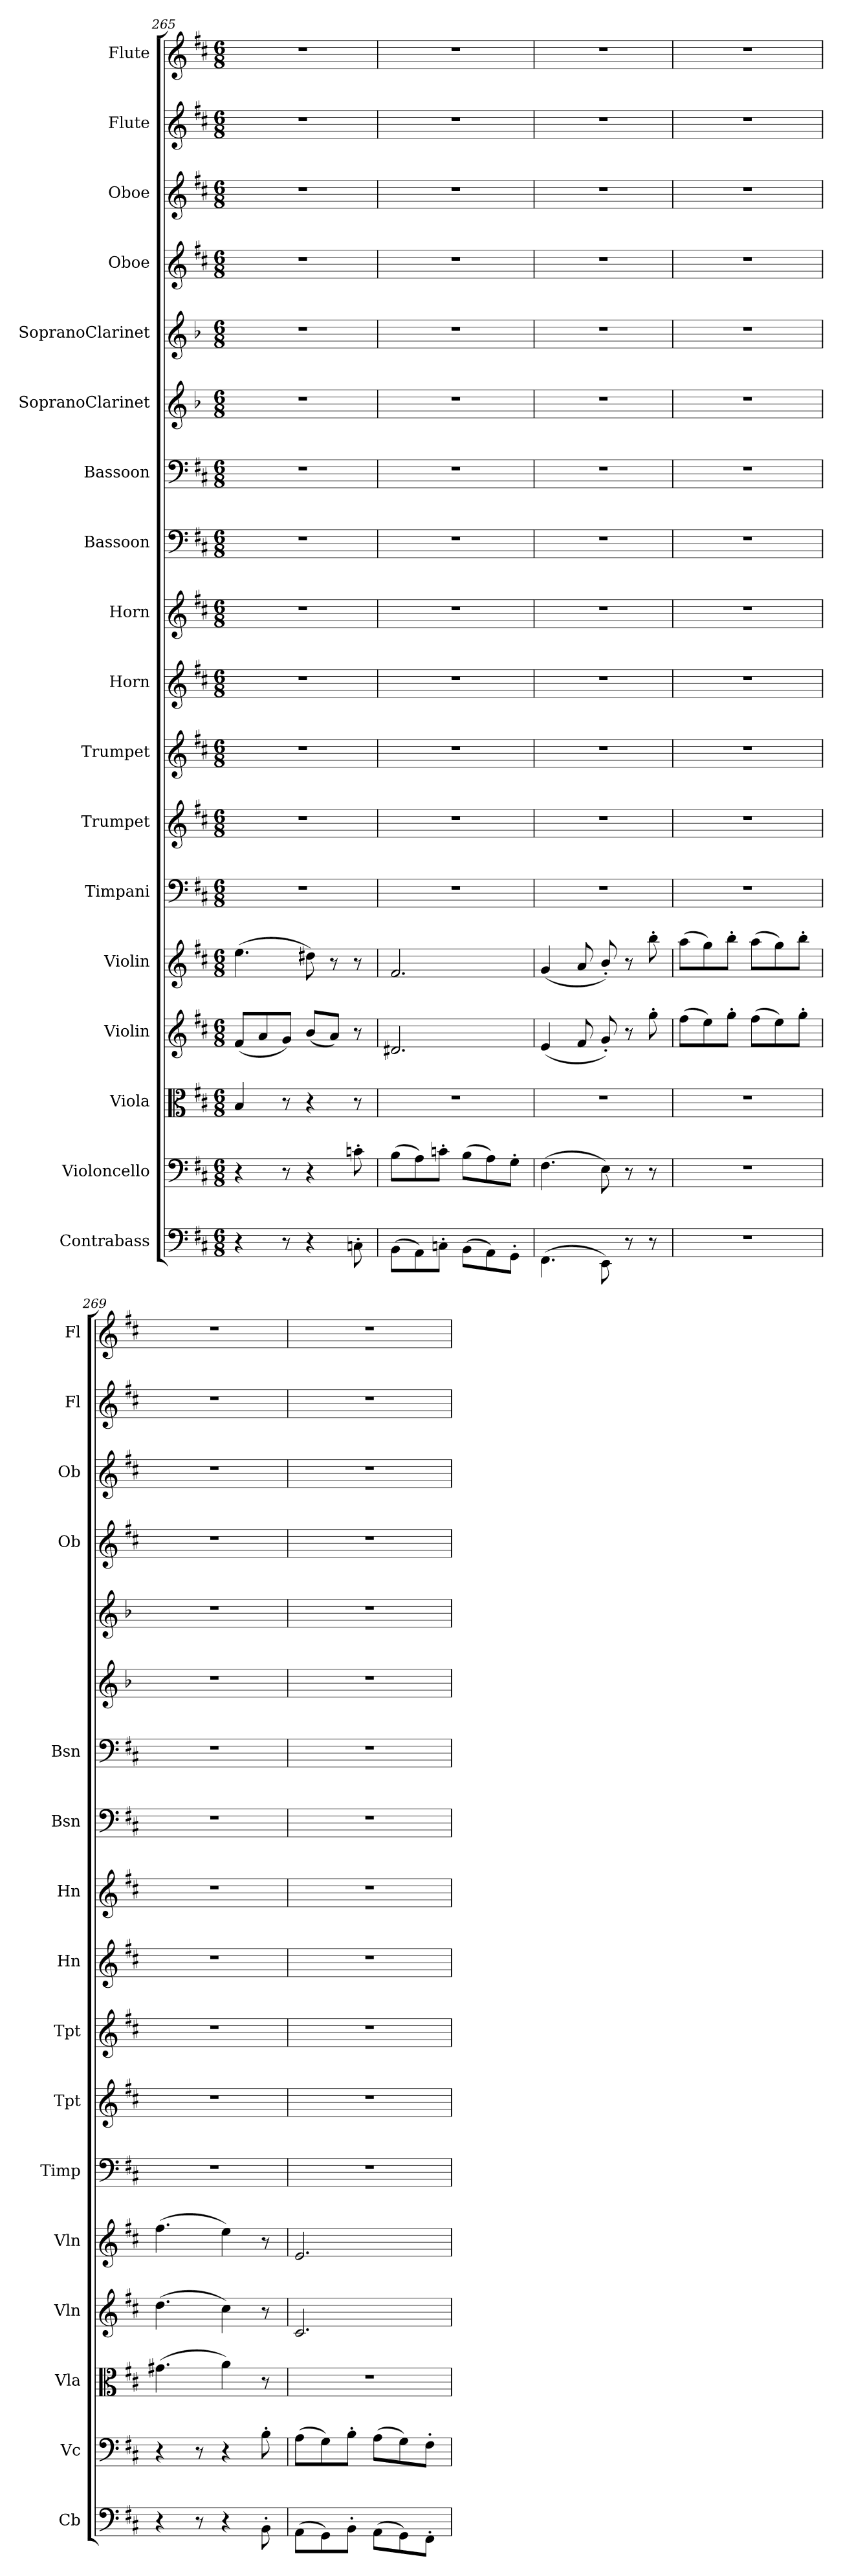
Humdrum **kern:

**kern	**kern	**kern	**kern	**kern	**kern	**kern	**kern	**kern	**kern	**kern	**kern	**kern	**kern	**kern	**kern	**kern	**kern
*part18	*part17	*part16	*part15	*part14	*part13	*part12	*part11	*part10	*part9	*part8	*part7	*part6	*part5	*part4	*part3	*part2	*part1
*staff18	*staff17	*staff16	*staff15	*staff14	*staff13	*staff12	*staff11	*staff10	*staff9	*staff8	*staff7	*staff6	*staff5	*staff4	*staff3	*staff2	*staff1
*I"Contrabass	*I"Violoncello	*I"Viola	*I"Violin	*I"Violin	*I"Timpani	*I"Trumpet	*I"Trumpet	*I"Horn	*I"Horn	*I"Bassoon	*I"Bassoon	*I"SopranoClarinet	*I"SopranoClarinet	*I"Oboe	*I"Oboe	*I"Flute	*I"Flute
*I'Cb	*I'Vc	*I'Vla	*I'Vln	*I'Vln	*I'Timp	*I'Tpt	*I'Tpt	*I'Hn	*I'Hn	*I'Bsn	*I'Bsn	*	*	*I'Ob	*I'Ob	*I'Fl	*I'Fl
*clefF4	*clefF4	*clefC3	*clefG2	*clefG2	*clefF4	*clefG2	*clefG2	*clefG2	*clefG2	*clefF4	*clefF4	*clefG2	*clefG2	*clefG2	*clefG2	*clefG2	*clefG2
*k[f#c#]	*k[f#c#]	*k[f#c#]	*k[f#c#]	*k[f#c#]	*k[f#c#]	*k[f#c#]	*k[f#c#]	*k[f#c#]	*k[f#c#]	*k[f#c#]	*k[f#c#]	*k[b-]	*k[b-]	*k[f#c#]	*k[f#c#]	*k[f#c#]	*k[f#c#]
*M6/8	*M6/8	*M6/8	*M6/8	*M6/8	*M6/8	*M6/8	*M6/8	*M6/8	*M6/8	*M6/8	*M6/8	*M6/8	*M6/8	*M6/8	*M6/8	*M6/8	*M6/8
=265	=265	=265	=265	=265	=265	=265	=265	=265	=265	=265	=265	=265	=265	=265	=265	=265	=265
4r	4r	4B/	(8f#/L	(4.ee\	2.r	2.r	2.r	2.r	2.r	2.r	2.r	2.r	2.r	2.r	2.r	2.r	2.r
.	.	.	8a/	.	.	.	.	.	.	.	.	.	.	.	.	.	.
8r	8r	8r	8g/J)	.	.	.	.	.	.	.	.	.	.	.	.	.	.
4r	4r	4r	(8b/L	8dd#X\)	.	.	.	.	.	.	.	.	.	.	.	.	.
.	.	.	8a/J)	8r	.	.	.	.	.	.	.	.	.	.	.	.	.
8Cn'\	8cn'\	8r	8r	8r	.	.	.	.	.	.	.	.	.	.	.	.	.
=266	=266	=266	=266	=266	=266	=266	=266	=266	=266	=266	=266	=266	=266	=266	=266	=266	=266
(8BB\L	(8B\L	2.r	2.d#X/	2.f#/	2.r	2.r	2.r	2.r	2.r	2.r	2.r	2.r	2.r	2.r	2.r	2.r	2.r
8AA\)	8A\)	.	.	.	.	.	.	.	.	.	.	.	.	.	.	.	.
8Cn'\J	8cn'\J	.	.	.	.	.	.	.	.	.	.	.	.	.	.	.	.
(8BB\L	(8B\L	.	.	.	.	.	.	.	.	.	.	.	.	.	.	.	.
8AA\)	8A\)	.	.	.	.	.	.	.	.	.	.	.	.	.	.	.	.
8GG'\J	8G'\J	.	.	.	.	.	.	.	.	.	.	.	.	.	.	.	.
=267	=267	=267	=267	=267	=267	=267	=267	=267	=267	=267	=267	=267	=267	=267	=267	=267	=267
(4.FF#\	(4.F#\	2.r	(4e/	(4g/	2.r	2.r	2.r	2.r	2.r	2.r	2.r	2.r	2.r	2.r	2.r	2.r	2.r
.	.	.	8f#/	8a/	.	.	.	.	.	.	.	.	.	.	.	.	.
8EE\)	8E\)	.	8g'/)	8b'/)	.	.	.	.	.	.	.	.	.	.	.	.	.
8r	8r	.	8r	8r	.	.	.	.	.	.	.	.	.	.	.	.	.
8r	8r	.	8gg'\	8bb'\	.	.	.	.	.	.	.	.	.	.	.	.	.
=268	=268	=268	=268	=268	=268	=268	=268	=268	=268	=268	=268	=268	=268	=268	=268	=268	=268
2.r	2.r	2.r	(8ff#\L	(8aa\L	2.r	2.r	2.r	2.r	2.r	2.r	2.r	2.r	2.r	2.r	2.r	2.r	2.r
.	.	.	8ee\)	8gg\)	.	.	.	.	.	.	.	.	.	.	.	.	.
.	.	.	8gg'\J	8bb'\J	.	.	.	.	.	.	.	.	.	.	.	.	.
.	.	.	(8ff#\L	(8aa\L	.	.	.	.	.	.	.	.	.	.	.	.	.
.	.	.	8ee\)	8gg\)	.	.	.	.	.	.	.	.	.	.	.	.	.
.	.	.	8gg'\J	8bb'\J	.	.	.	.	.	.	.	.	.	.	.	.	.
=269	=269	=269	=269	=269	=269	=269	=269	=269	=269	=269	=269	=269	=269	=269	=269	=269	=269
4r	4r	(4.g#X\	(4.dd\	(4.ff#\	2.r	2.r	2.r	2.r	2.r	2.r	2.r	2.r	2.r	2.r	2.r	2.r	2.r
8r	8r	.	.	.	.	.	.	.	.	.	.	.	.	.	.	.	.
4r	4r	4a\)	4cc#\)	4ee\)	.	.	.	.	.	.	.	.	.	.	.	.	.
8BB'\	8B'\	8r	8r	8r	.	.	.	.	.	.	.	.	.	.	.	.	.
=270	=270	=270	=270	=270	=270	=270	=270	=270	=270	=270	=270	=270	=270	=270	=270	=270	=270
(8AA\L	(8A\L	2.r	2.c#/	2.e/	2.r	2.r	2.r	2.r	2.r	2.r	2.r	2.r	2.r	2.r	2.r	2.r	2.r
8GG\)	8G\)	.	.	.	.	.	.	.	.	.	.	.	.	.	.	.	.
8BB'\J	8B'\J	.	.	.	.	.	.	.	.	.	.	.	.	.	.	.	.
(8AA\L	(8A\L	.	.	.	.	.	.	.	.	.	.	.	.	.	.	.	.
8GG\)	8G\)	.	.	.	.	.	.	.	.	.	.	.	.	.	.	.	.
8FF#'\J	8F#'\J	.	.	.	.	.	.	.	.	.	.	.	.	.	.	.	.
=	=	=	=	=	=	=	=	=	=	=	=	=	=	=	=	=	=
*-	*-	*-	*-	*-	*-	*-	*-	*-	*-	*-	*-	*-	*-	*-	*-	*-	*-
